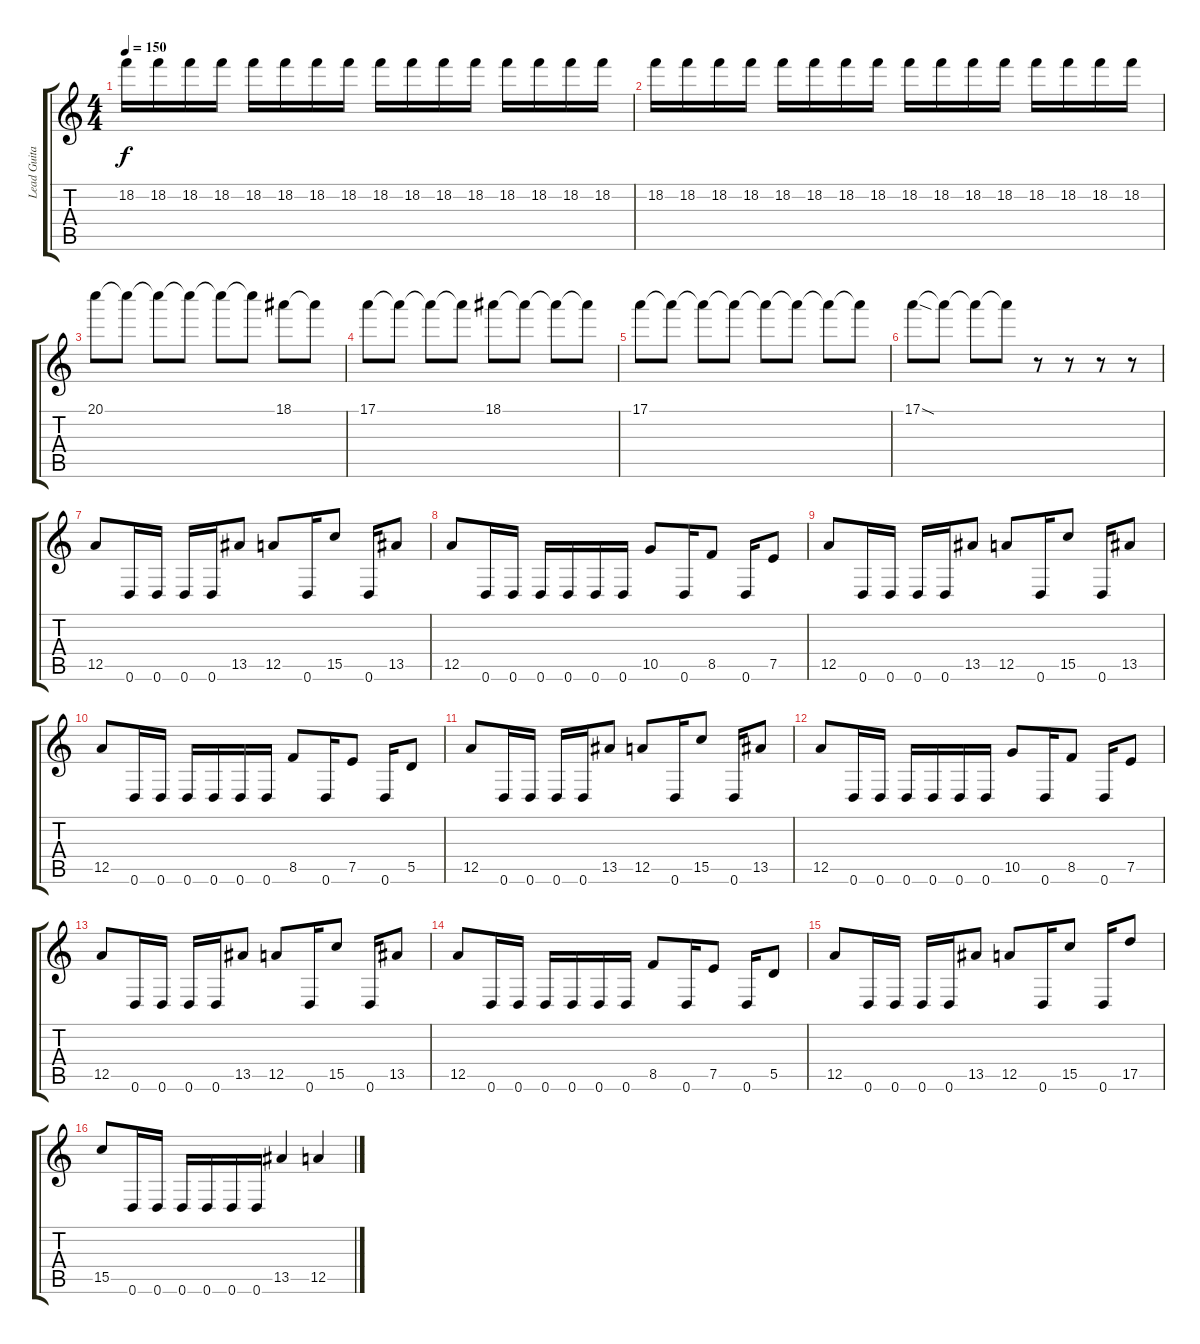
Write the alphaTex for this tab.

\track ("Lead Guitar" "Lead Guita") {instrument distortionguitar}
\staff {score tabs}
\tuning (E4 B3 G3 D3 A2 D2) {hide}
\ts (4 4)
\tempo 150
\clef g2
\ks c
18.2.16{dy f} 18.2.16 18.2.16 18.2.16 18.2.16 18.2.16 18.2.16 18.2.16 18.2.16 18.2.16 18.2.16 18.2.16 18.2.16 18.2.16 18.2.16 18.2.16 |
18.2.16 18.2.16 18.2.16 18.2.16 18.2.16 18.2.16 18.2.16 18.2.16 18.2.16 18.2.16 18.2.16 18.2.16 18.2.16 18.2.16 18.2.16 18.2.16 |
20.1.8 20.1{t}.8 20.1{t}.8 20.1{t}.8 20.1{t}.8 20.1{t}.8 18.1.8 18.1{t}.8 |
17.1.8 17.1{t}.8 17.1{t}.8 17.1{t}.8 18.1.8 18.1{t}.8 18.1{t}.8 18.1{t}.8 |
17.1.8 17.1{t}.8 17.1{t}.8 17.1{t}.8 17.1{t}.8 17.1{t}.8 17.1{t}.8 17.1{t}.8 |
17.1{sod}.8 17.1{t}.8 17.1{t}.8 17.1{t}.8 r.8 r.8 r.8 r.8 |
12.5.8{balance 0} 0.6.16 0.6.16 0.6.16 0.6.16 13.5.8 12.5.8 0.6.16 15.5.8 0.6.16 13.5.8 |
12.5.8 0.6.16 0.6.16 0.6.16 0.6.16 0.6.16 0.6.16 10.5.8 0.6.16 8.5.8 0.6.16 7.5.8 |
12.5.8 0.6.16 0.6.16 0.6.16 0.6.16 13.5.8 12.5.8 0.6.16 15.5.8 0.6.16 13.5.8 |
12.5.8 0.6.16 0.6.16 0.6.16 0.6.16 0.6.16 0.6.16 8.5.8 0.6.16 7.5.8 0.6.16 5.5.8 |
12.5.8 0.6.16 0.6.16 0.6.16 0.6.16 13.5.8 12.5.8 0.6.16 15.5.8 0.6.16 13.5.8 |
12.5.8 0.6.16 0.6.16 0.6.16 0.6.16 0.6.16 0.6.16 10.5.8 0.6.16 8.5.8 0.6.16 7.5.8 |
12.5.8 0.6.16 0.6.16 0.6.16 0.6.16 13.5.8 12.5.8 0.6.16 15.5.8 0.6.16 13.5.8 |
12.5.8 0.6.16 0.6.16 0.6.16 0.6.16 0.6.16 0.6.16 8.5.8 0.6.16 7.5.8 0.6.16 5.5.8 |
12.5.8 0.6.16 0.6.16 0.6.16 0.6.16 13.5.8 12.5.8 0.6.16 15.5.8 0.6.16 17.5.8 |
15.5.8 0.6.16 0.6.16 0.6.16 0.6.16 0.6.16 0.6.16 13.5.4 12.5.4
